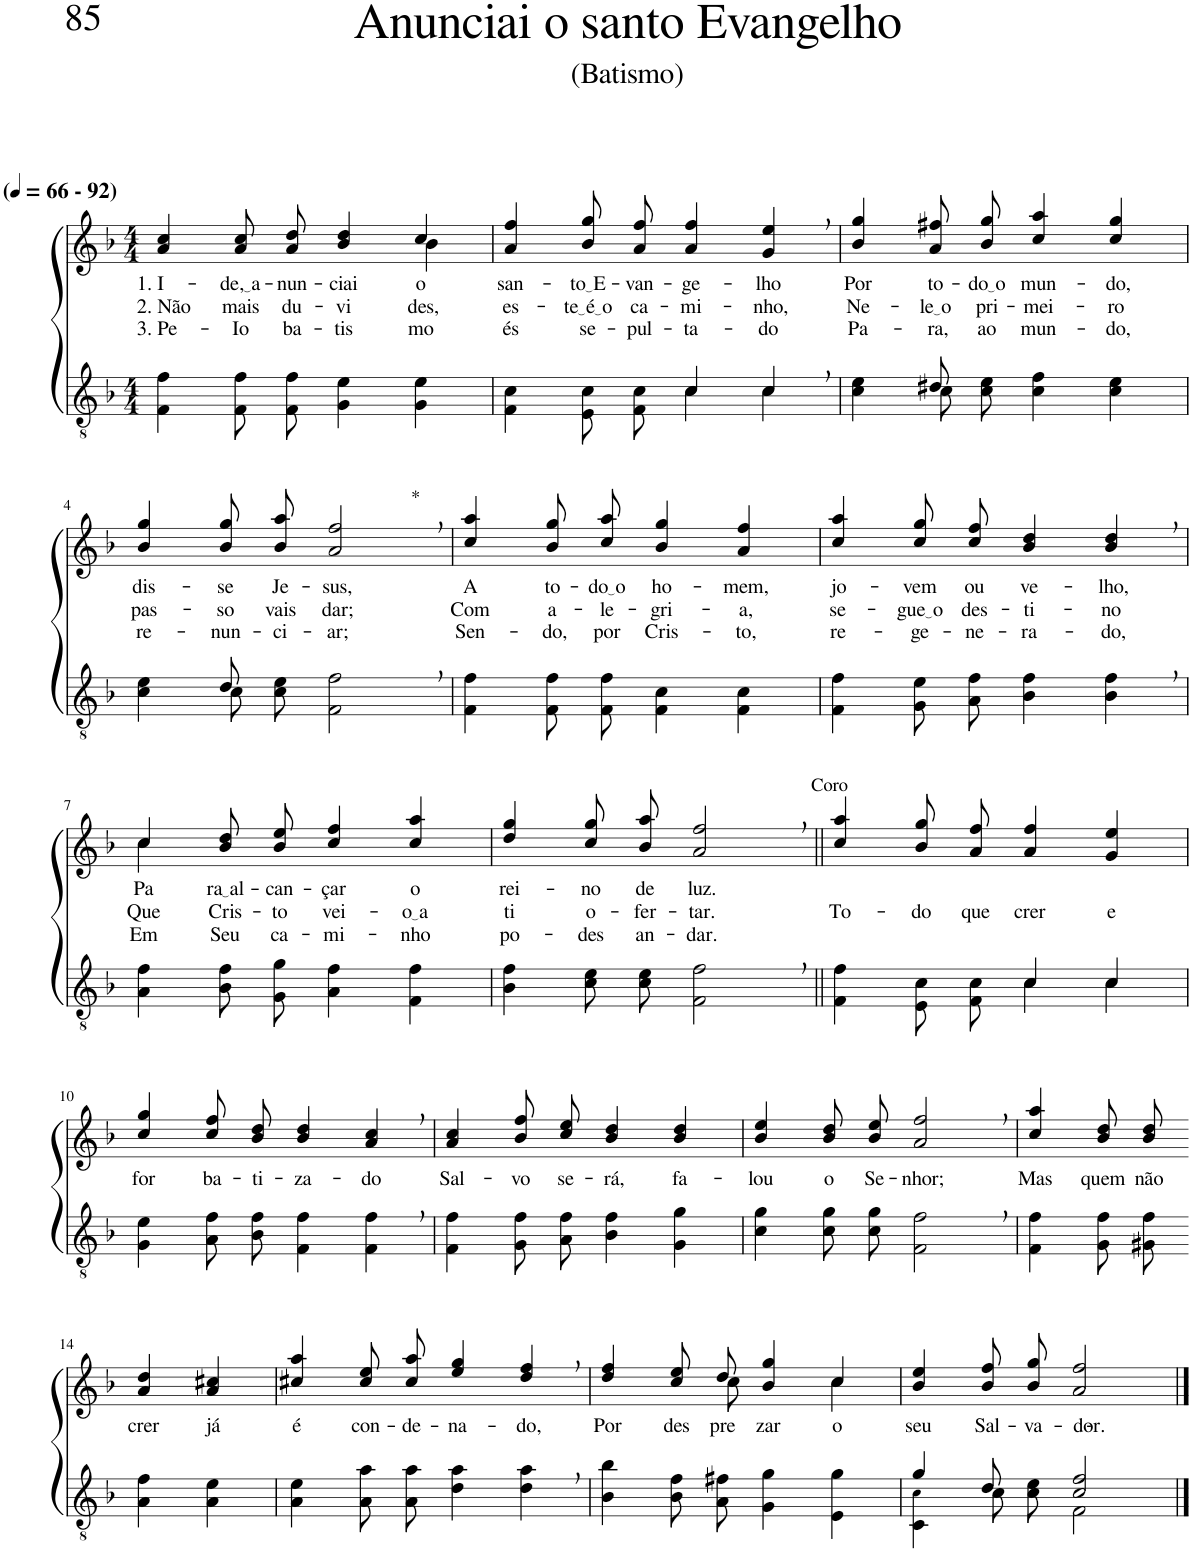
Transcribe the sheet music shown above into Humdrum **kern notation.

**kern	**kern	**text	**text	**text
*part2	*part1	*part1	*part1	*part1
*staff2	*staff1	*staff1	*staff1	*staff1
*I"Parte III e IV	*I"Parte I e II	*	*	*
*clefGv2	*clefG2	*	*	*
*Trd5c9	*Trd5c9	*	*	*
*k[b-]	*k[b-]	*	*	*
*M4/4	*M4/4	*	*	*
*MM66	*MM66	*	*	*
=1	=1	=1	=1	=1
!	!LO:TX:a:B:t=(	!	!	!
!	!LO:TX:a:B:t=- 92)	!	!	!
!	!	!LO:LY:b	!LO:LY:b	!LO:LY:b
*	*^	*	*	*
4F\ 4f\	4a/ 4cc/	2.ryy	1. I-	2. Não	3. Pe-
!	!	!	!LO:LY:b	!LO:LY:b	!LO:LY:b
8F\ 8f\L	8a\ 8cc\L	.	de, a	mais	-Io
!	!	!	!LO:LY:b	!LO:LY:b	!LO:LY:b
8F\ 8f\J	8a\ 8dd\J	.	-nun-	du-	ba-
!	!	!	!LO:LY:b	!LO:LY:b	!LO:LY:b
4G\ 4e\	4b-/ 4dd/	.	-ciai	-vi-	-tis-
!	!	!	!LO:LY:b	!LO:LY:b	!LO:LY:b
4G\ 4e\	4cc/	4b-\	o	-des,	-mo
=2	=2	=2	=2	=2	=2
*^	*	*	*	*	*
!	!	!	!	!LO:LY:b	!LO:LY:b	!LO:LY:b
*	*	*v	*v	*	*	*
2ryy	4F\ 4c\	4a/ 4ff/	san-	es-	és
!	!	!	!LO:LY:b	!LO:LY:b	!LO:LY:b
.	8E/ 8c/L	8b-\ 8gg\L	to E	te é o	se-
!	!	!	!LO:LY:b	!LO:LY:b	!LO:LY:b
.	8F/ 8c/J	8a\ 8ff\J	-van-	ca-	-pul-
!	!	!	!LO:LY:b	!LO:LY:b	!LO:LY:b
4c/	4c\	4a/ 4ff/	-ge-	-mi-	-ta-
!	!	!	!LO:LY:b	!LO:LY:b	!LO:LY:b
4c,/	4c\	4g/, 4ee/,	-lho	-nho,	-do
=3	=3	=3	=3	=3	=3
!	!	!	!LO:LY:b	!LO:LY:b	!LO:LY:b
4ryy	4c\ 4e\	4b-/ 4gg/	Por	Ne-	Pa-
!	!	!	!LO:LY:b	!LO:LY:b	!LO:LY:b
8d#X/	8c\L	8a\ 8ff#X\L	to-	le o	-ra,
!	!	!	!LO:LY:b	!LO:LY:b	!LO:LY:b
2ryy	8c\ 8e\J	8b-\ 8gg\J	do o	pri-	ao
!	!	!	!LO:LY:b	!LO:LY:b	!LO:LY:b
.	4c\ 4f\	4cc/ 4aa/	mun-	-mei-	mun-
!	!	!	!LO:LY:b	!LO:LY:b	!LO:LY:b
.	4c\ 4e\	4cc/ 4gg/	-do,	-ro	-do,
8ryy	.	.	.	.	.
!!LO:LB:g=z
=4	=4	=4	=4	=4	=4
!	!	!	!LO:LY:b	!LO:LY:b	!LO:LY:b
4ryy	4c\ 4e\	4b-/ 4gg/	dis-	pas-	re-
!	!	!	!LO:LY:b	!LO:LY:b	!LO:LY:b
8d/	8c\L	8b-\ 8gg\L	-se	-so	-nun-
!	!	!	!LO:LY:b	!LO:LY:b	!LO:LY:b
2ryy	8c\ 8e\J	8b-\ 8aa\J	Je-	vais	-ci-
!	!	!LO:TX:a:t=*	!	!	!
!	!	!	!LO:LY:b	!LO:LY:b	!LO:LY:b
.	2F\ 2f\	2a/, 2ff/,	-sus,	dar;	-ar;
8ryy	.	.	.	.	.
*v	*v	*	*	*	*
=5	=5	=5	=5	=5
!	!	!LO:LY:b	!LO:LY:b	!LO:LY:b
4F\ 4f\	4cc/ 4aa/	A	Com	Sen-
!	!	!LO:LY:b	!LO:LY:b	!LO:LY:b
8F\ 8f\L	8b-\ 8gg\L	to-	a-	-do,
!	!	!LO:LY:b	!LO:LY:b	!LO:LY:b
8F\ 8f\J	8cc\ 8aa\J	do o	-le-	por
!	!	!LO:LY:b	!LO:LY:b	!LO:LY:b
4F\ 4c\	4b-/ 4gg/	ho-	-gri-	Cris-
!	!	!LO:LY:b	!LO:LY:b	!LO:LY:b
4F\ 4c\	4a/ 4ff/	-mem,	-a,	-to,
=6	=6	=6	=6	=6
!	!	!LO:LY:b	!LO:LY:b	!LO:LY:b
4F\ 4f\	4cc/ 4aa/	jo-	se-	re-
!	!	!LO:LY:b	!LO:LY:b	!LO:LY:b
8G\ 8e\L	8cc\ 8gg\L	-vem	gue o	-ge-
!	!	!LO:LY:b	!LO:LY:b	!LO:LY:b
8A\ 8f\J	8cc\ 8ff\J	ou	des-	-ne-
!	!	!LO:LY:b	!LO:LY:b	!LO:LY:b
4B-\ 4f\	4b-/ 4dd/	ve-	-ti-	-ra-
!	!	!LO:LY:b	!LO:LY:b	!LO:LY:b
4B-\, 4f\,	4b-/, 4dd/,	-lho,	-no	-do,
!!LO:LB:g=z
=7	=7	=7	=7	=7
*	*^	*	*	*
!	!	!	!LO:LY:b	!LO:LY:b	!LO:LY:b
4A\ 4f\	4cc/	4cc\	Pa-	Que	Em
!	!	!	!LO:LY:b	!LO:LY:b	!LO:LY:b
8B-\ 8f\L	8b-\ 8dd\L	2.ryy	ra al	Cris-	Seu
!	!	!	!LO:LY:b	!LO:LY:b	!LO:LY:b
8G\ 8g\J	8b-\ 8ee\J	.	-can-	-to	ca-
!	!	!	!LO:LY:b	!LO:LY:b	!LO:LY:b
4A\ 4f\	4cc/ 4ff/	.	-çar	vei-	-mi-
!	!	!	!LO:LY:b	!LO:LY:b	!LO:LY:b
4F\ 4f\	4cc/ 4aa/	.	o	o a	-nho
*	*v	*v	*	*	*
=8	=8	=8	=8	=8
!	!	!LO:LY:b	!LO:LY:b	!LO:LY:b
4B-\ 4f\	4dd/ 4gg/	rei-	ti	po-
!	!	!LO:LY:b	!LO:LY:b	!LO:LY:b
8c\ 8e\L	8cc\ 8gg\L	-no	o-	-des
!	!	!LO:LY:b	!LO:LY:b	!LO:LY:b
8c\ 8e\J	8b-\ 8aa\J	de	-fer-	an-
!	!LO:TX:a:t=Coro	!	!	!
!	!	!LO:LY:b	!LO:LY:b	!LO:LY:b
2F\, 2f\,	2a/, 2ff/,	luz.	-tar.	-dar.
=9||	=9||	=9||	=9||	=9||
*^	*	*	*	*
!	!	!	!	!LO:LY:b	!
2ryy	4F\ 4f\	4cc/ 4aa/	.	To-	.
!	!	!	!	!LO:LY:b	!
.	8E/ 8c/L	8b-\ 8gg\L	.	-do	.
!	!	!	!	!LO:LY:b	!
.	8F/ 8c/J	8a\ 8ff\J	.	que	.
!	!	!	!	!LO:LY:b	!
4c/	4c\	4a/ 4ff/	.	crer	.
!	!	!	!	!LO:LY:b	!
4c/	4c\	4g/ 4ee/	.	e	.
!!LO:LB:g=z
=10	=10	=10	=10	=10	=10
!	!	!	!LO:LY:b	!	!
*v	*v	*	*	*	*
4G\ 4e\	4cc/ 4gg/	for	.	.
!	!	!LO:LY:b	!	!
8A\ 8f\L	8cc\ 8ff\L	ba-	.	.
!	!	!LO:LY:b	!	!
8B-\ 8f\J	8b-\ 8dd\J	-ti-	.	.
!	!	!LO:LY:b	!	!
4F\ 4f\	4b-/ 4dd/	-za-	.	.
!	!	!LO:LY:b	!	!
4F\, 4f\,	4a/, 4cc/,	-do	.	.
=11	=11	=11	=11	=11
!	!	!LO:LY:b	!	!
4F\ 4f\	4a/ 4cc/	Sal-	.	.
!	!	!LO:LY:b	!	!
8G\ 8f\L	8b-\ 8ff\L	-vo	.	.
!	!	!LO:LY:b	!	!
8A\ 8f\J	8cc\ 8ee\J	se-	.	.
!	!	!LO:LY:b	!	!
4B-\ 4f\	4b-/ 4dd/	-rá,	.	.
!	!	!LO:LY:b	!	!
4G\ 4g\	4b-/ 4dd/	fa-	.	.
=12	=12	=12	=12	=12
!	!	!LO:LY:b	!	!
4c\ 4g\	4b-/ 4ee/	-lou	.	.
!	!	!LO:LY:b	!	!
8c\ 8g\L	8b-\ 8dd\L	o	.	.
!	!	!LO:LY:b	!	!
8c\ 8g\J	8b-\ 8ee\J	Se-	.	.
!	!	!LO:LY:b	!	!
2F\, 2f\,	2a/, 2ff/,	-nhor;	.	.
=13	=13	=13	=13	=13
!	!	!LO:LY:b	!	!
4F\ 4f\	4cc/ 4aa/	Mas	.	.
!	!	!LO:LY:b	!	!
8G\ 8f\L	8b-\ 8dd\L	quem	.	.
!	!	!LO:LY:b	!	!
8G#X\ 8f\J	8b-\ 8dd\J	não	.	.
!!LO:LB:g=z
=14-	=14-	=14-	=14-	=14-
!	!	!LO:LY:b	!	!
4A\ 4f\	4a/ 4dd/	crer	.	.
!	!	!LO:LY:b	!	!
4A\ 4e\	4a/ 4cc#X/	já	.	.
=15	=15	=15	=15	=15
!	!	!LO:LY:b	!	!
4A\ 4e\	4cc#X/ 4aa/	é	.	.
!	!	!LO:LY:b	!	!
8A\ 8a\L	8cc#\ 8ee\L	con-	.	.
!	!	!LO:LY:b	!	!
8A\ 8a\J	8cc#\ 8aa\J	-de-	.	.
!	!	!LO:LY:b	!	!
4d\ 4a\	4ee/ 4gg/	-na-	.	.
!	!	!LO:LY:b	!	!
4d\, 4a\,	4dd/, 4ff/,	-do,	.	.
=16	=16	=16	=16	=16
!	!	!LO:LY:b	!	!
*	*^	*	*	*
4B-\ 4b-\	4dd/ 4ff/	4.ryy	Por	.	.
!	!	!	!LO:LY:b	!	!
8B-\ 8f\L	8cc\ 8ee\L	.	des-	.	.
!	!	!	!LO:LY:b	!	!
8A\ 8f#X\J	8dd\J	8cc\	-pre-	.	.
!	!	!	!LO:LY:b	!	!
4G\ 4g\	4b-/ 4gg/	4ryy	-zar	.	.
!	!	!	!LO:LY:b	!	!
4E\ 4g\	4cc/	4cc\	o	.	.
=17	=17	=17	=17	=17	=17
*^	*	*	*	*	*
!	!	!	!	!LO:LY:b	!	!
*	*	*v	*v	*	*	*
4g/	4C\ 4c!\	4b-/ 4ee/	seu	.	.
!	!	!	!LO:LY:b	!	!
8d/	8c\L	8b-\ 8ff\L	Sal-	.	.
!	!	!	!LO:LY:b	!	!
8ryy	8c\ 8e\J	8b-\ 8gg\J	-va-	.	.
!	!	!	!LO:LY:b	!	!
2c/ 2f/	2F\	2a/ 2ff/	-dor.-	.	.
*v	*v	*	*	*	*
==	==	==	==	==
*-	*-	*-	*-	*-
